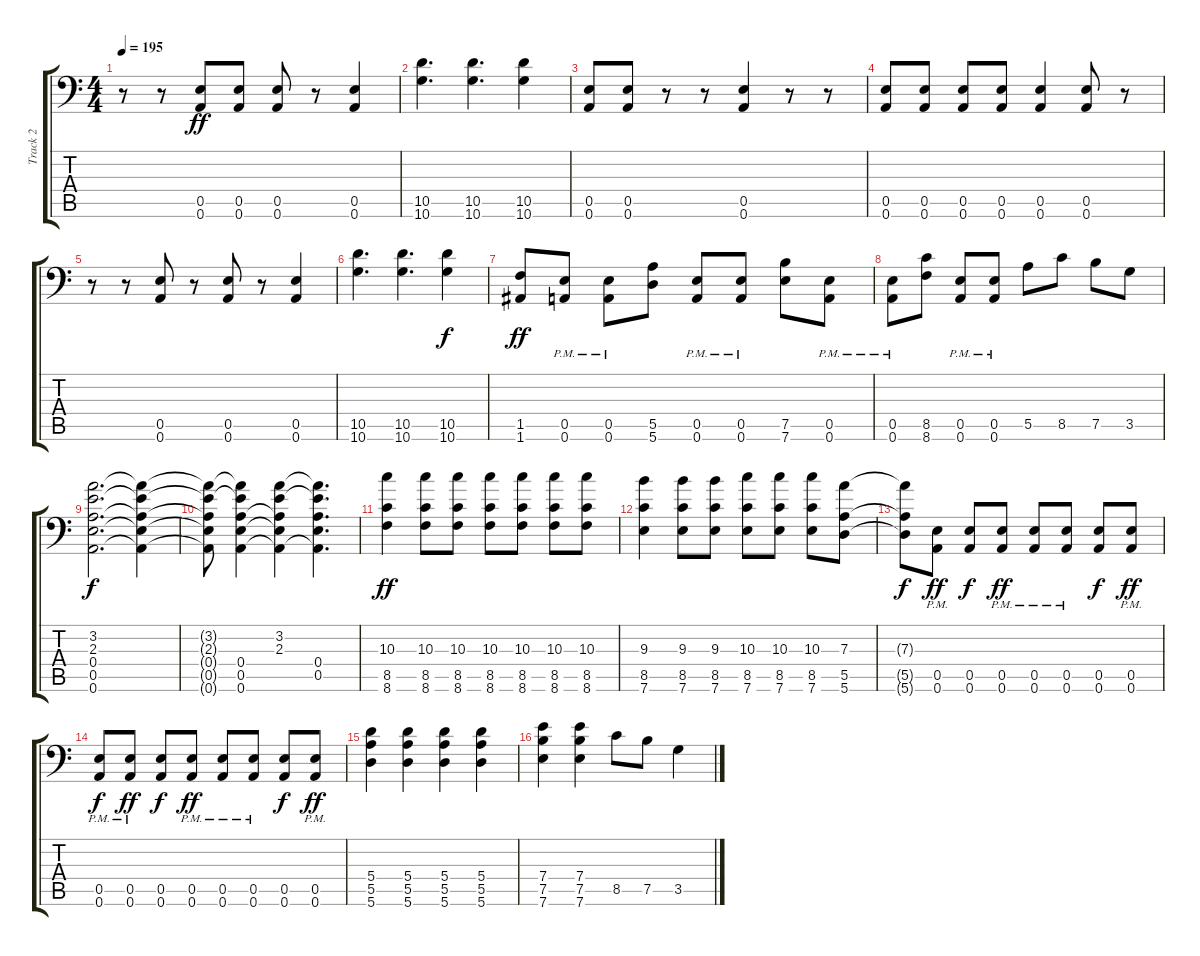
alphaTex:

\track ("Track 2" "Track 2") {instrument overdrivenguitar}
\staff {score tabs}
\tuning (B3 Gb3 D3 A2 E2 A1) {hide}
\ts (4 4)
\tempo 195
\clef f4
\ks c
r.8{dy ff} r.8 (0.5 0.6).8 (0.5 0.6).8 (0.5 0.6).8 r.8 (0.5 0.6).4 |
(10.5 10.6).4{d} (10.5 10.6).4{d} (10.5 10.6).4 |
(0.5 0.6).8 (0.5 0.6).8 r.8 r.8 (0.5 0.6).4 r.8 r.8 |
(0.5 0.6).8 (0.5 0.6).8 (0.5 0.6).8 (0.5 0.6).8 (0.5 0.6).4 (0.5 0.6).8 r.8 |
r.8 r.8 (0.5 0.6).8 r.8 (0.5 0.6).8 r.8 (0.5 0.6).4 |
(10.5 10.6).4{d} (10.5 10.6).4{d} (10.5 10.6).4{dy f} |
(1.5 1.6).8{dy ff} (0.5{pm} 0.6{pm}).8 (0.5{pm} 0.6{pm}).8 (5.5 5.6).8 (0.5{pm} 0.6{pm}).8 (0.5{pm} 0.6).8 (7.5 7.6).8 (0.5{pm} 0.6{pm}).8 |
(0.5{pm} 0.6{pm}).8 (8.5 8.6).8 (0.5{pm} 0.6{pm}).8 (0.5{pm} 0.6).8 5.5.8 8.5.8 7.5.8 3.5.8 |
(3.2 2.3 0.4 0.5 0.6).2{d dy f} (3.2{t} 2.3{t} 0.4{t} 0.5{t} 0.6{t}).4 |
(3.2{t} 2.3{t} 0.4{t} 0.5{t} 0.6{t}).8 (3.2{t} 2.3{t} 0.4 0.5 0.6).4 (3.2 2.3 0.4{t} 0.5{t} 0.6{t}).4 (3.2{t} 2.3{t} 0.4 0.5 0.6{t}).4{d} |
(10.3 8.5 8.6).4{dy ff} (10.3 8.5 8.6).8 (10.3 8.5 8.6).8 (10.3 8.5 8.6).8 (10.3 8.5 8.6).8 (10.3 8.5 8.6).8 (10.3 8.5 8.6).8 |
(9.3 8.5 7.6).4 (9.3 8.5 7.6).8 (9.3 8.5 7.6).8 (10.3 8.5 7.6).8 (10.3 8.5 7.6).8 (10.3 8.5 7.6).8 (7.3 5.5 5.6).8 |
(7.3{t} 5.5{t} 5.6{t}).8{dy f} (0.5{pm} 0.6{pm}).8{dy ff} (0.5 0.6).8{dy f} (0.5{pm} 0.6{pm}).8{dy ff} (0.5{pm} 0.6{pm}).8 (0.5{pm} 0.6{pm}).8 (0.5 0.6).8{dy f} (0.5{pm} 0.6{pm}).8{dy ff} |
(0.5{pm} 0.6{pm}).8{dy f} (0.5{pm} 0.6{pm}).8{dy ff} (0.5 0.6).8{dy f} (0.5{pm} 0.6{pm}).8{dy ff} (0.5{pm} 0.6{pm}).8 (0.5{pm} 0.6{pm}).8 (0.5 0.6).8{dy f} (0.5{pm} 0.6{pm}).8{dy ff} |
(5.4 5.5 5.6).4 (5.4 5.5 5.6).4 (5.4 5.5 5.6).4 (5.4 5.5 5.6).4 |
(7.4 7.5 7.6).4 (7.4 7.5 7.6).4 8.5.8 7.5.8 3.5.4
